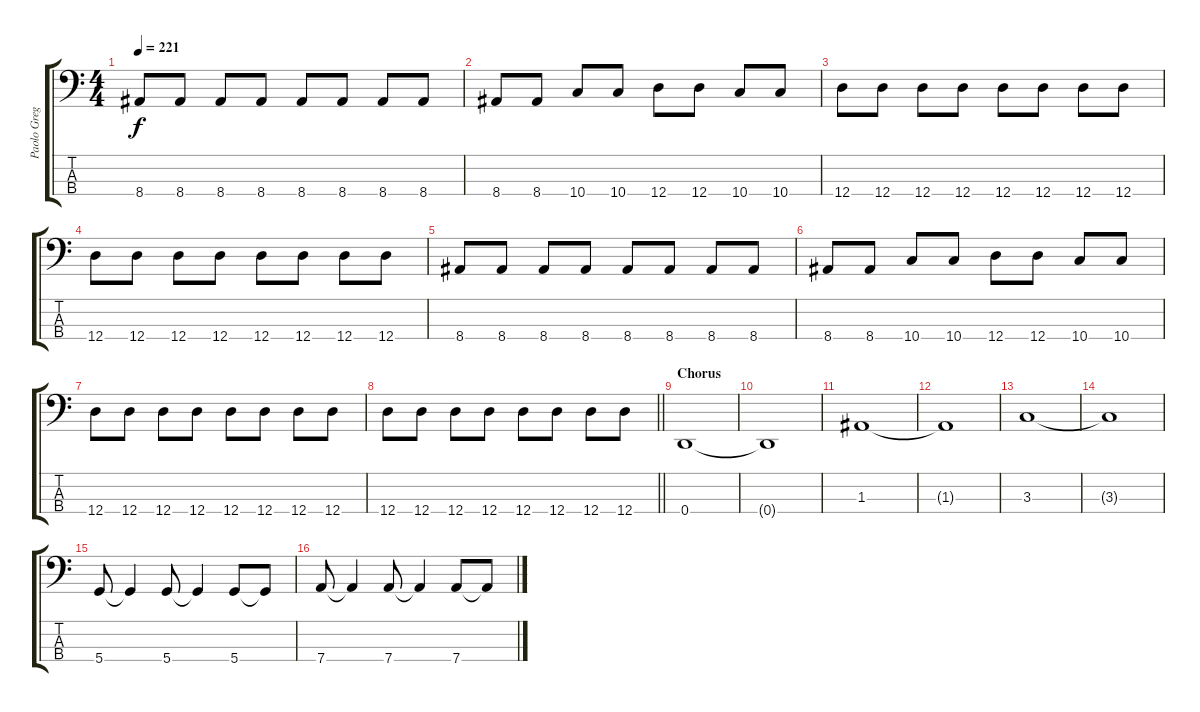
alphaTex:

\track ("Paolo Gregoletto" "Paolo Greg") {instrument electricbassfinger}
\staff {score tabs}
\tuning (G2 D2 A1 D1) {hide}
\ts (4 4)
\tempo 221
\clef f4
\ks c
8.4.8{dy f} 8.4.8 8.4.8 8.4.8 8.4.8 8.4.8 8.4.8 8.4.8 |
8.4.8 8.4.8 10.4.8 10.4.8 12.4.8 12.4.8 10.4.8 10.4.8 |
12.4.8 12.4.8 12.4.8 12.4.8 12.4.8 12.4.8 12.4.8 12.4.8 |
12.4.8 12.4.8 12.4.8 12.4.8 12.4.8 12.4.8 12.4.8 12.4.8 |
8.4.8 8.4.8 8.4.8 8.4.8 8.4.8 8.4.8 8.4.8 8.4.8 |
8.4.8 8.4.8 10.4.8 10.4.8 12.4.8 12.4.8 10.4.8 10.4.8 |
12.4.8 12.4.8 12.4.8 12.4.8 12.4.8 12.4.8 12.4.8 12.4.8 |
\barLineRight lightlight
12.4.8 12.4.8 12.4.8 12.4.8 12.4.8 12.4.8 12.4.8 12.4.8 |
\section ("" "Chorus")
0.4.1 |
0.4{t}.1 |
1.3.1 |
1.3{t}.1 |
3.3.1 |
3.3{t}.1 |
5.4.8 5.4{t}.4 5.4.8 5.4{t}.4 5.4.8 5.4{t}.8 |
7.4.8 7.4{t}.4 7.4.8 7.4{t}.4 7.4.8 7.4{t}.8
